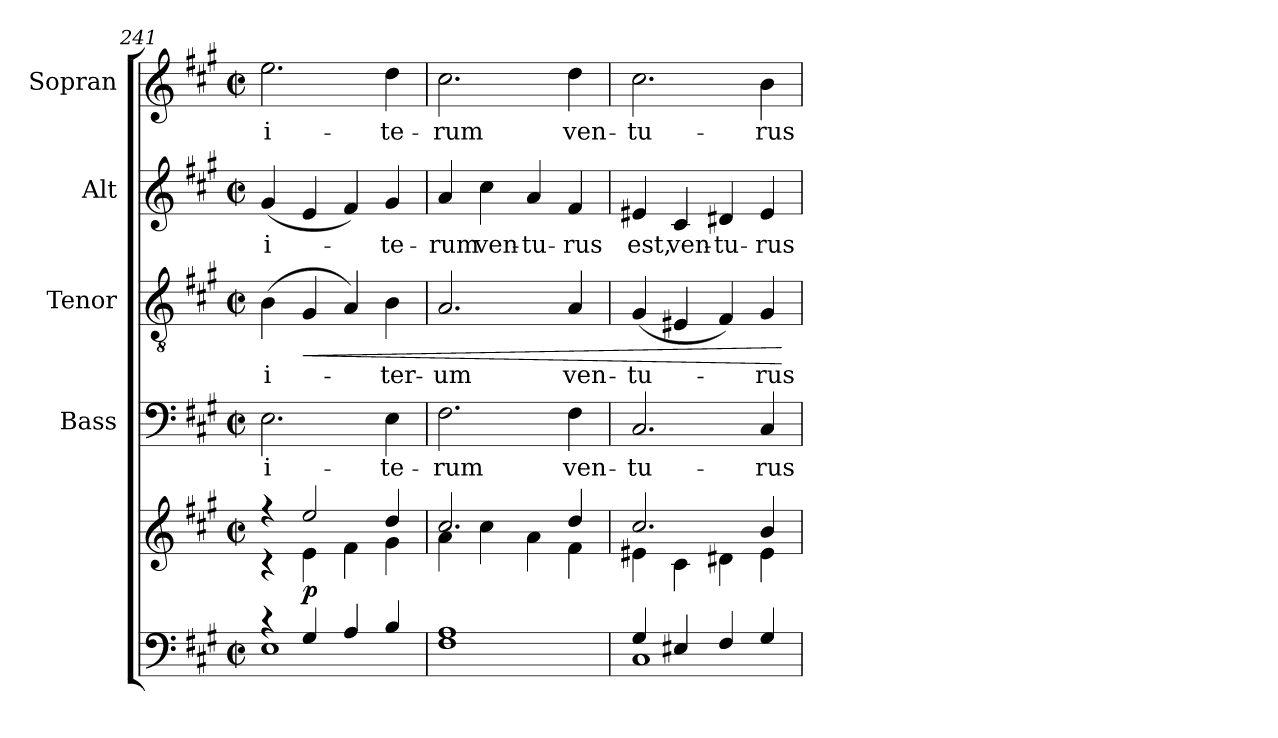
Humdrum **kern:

**kern	**kern	**dynam	**kern	**text	**kern	**text	**dynam	**kern	**text	**kern	**text
*part5	*part5	*part5	*part4	*part4	*part3	*part3	*part3	*part2	*part2	*part1	*part1
*staff6	*staff5	*staff5/6	*staff4	*staff4	*staff3	*staff3	*staff3	*staff2	*staff2	*staff1	*staff1
*	*	*	*I"Bass	*	*I"Tenor	*	*	*I"Alt	*	*I"Sopran	*
*	*	*	*I'B.	*	*I'T.	*	*	*I'A.	*	*I'S.	*
*clefF4	*clefG2	*	*clefF4	*	*clefGv2	*	*	*clefG2	*	*clefG2	*
*k[f#c#g#]	*k[f#c#g#]	*	*k[f#c#g#]	*	*k[f#c#g#]	*	*	*k[f#c#g#]	*	*k[f#c#g#]	*
*A:	*A:	*	*A:	*	*A:	*	*	*A:	*	*A:	*
*M2/2	*M2/2	*	*M2/2	*	*M2/2	*	*	*M2/2	*	*M2/2	*
*met(c|)	*met(c|)	*	*met(c|)	*	*met(c|)	*	*	*met(c|)	*	*met(c|)	*
=241	=241	=241	=241	=241	=241	=241	=241	=241	=241	=241	=241
*^	*^	*	*	*	*	*	*	*	*	*	*
!	!	!	!	!	!	!LO:LY:b	!	!LO:LY:b	!	!	!LO:LY:b	!	!LO:LY:b
4rc	1E	4r	4r	.	2.E\	i-	(>4B\	i-	.	(<4g#/	i-	2.ee\	i-
!	!	!	!	!LO:DY:b	!	!	!	!	!LO:HP:b	!	!	!	!
4G#/	.	2ee/	4e\	p	.	.	4G#/	.	<	4e/	.	.	.
4A/	.	.	4f#\	.	.	.	4A/)	.	.	4f#/)	.	.	.
!	!	!	!	!	!	!LO:LY:b	!	!LO:LY:b	!	!	!LO:LY:b	!	!LO:LY:b
4B/	.	4dd/	4g#\	.	4E\	-te-	4B\	-ter-	.	4g#/	-te-	4dd\	-te-
=242	=242	=242	=242	=242	=242	=242	=242	=242	=242	=242	=242	=242	=242
!	!	!	!	!	!	!LO:LY:b	!	!LO:LY:b	!	!	!LO:LY:b	!	!LO:LY:b
1A	1F#	2.cc#/	4a\	.	2.F#\	-rum	2.A/	-um	.	4a/	-rum	2.cc#\	-rum
!	!	!	!	!	!	!	!	!	!	!	!LO:LY:b	!	!
.	.	.	4cc#\	.	.	.	.	.	.	4cc#\	ven-	.	.
!	!	!	!	!	!	!	!	!	!	!	!LO:LY:b	!	!
.	.	.	4a\	.	.	.	.	.	.	4a/	-tu-	.	.
!	!	!	!	!	!	!LO:LY:b	!	!LO:LY:b	!	!	!LO:LY:b	!	!LO:LY:b
.	.	4dd/	4f#\	.	4F#\	ven-	4A/	ven-	.	4f#/	-rus	4dd\	ven-
=243	=243	=243	=243	=243	=243	=243	=243	=243	=243	=243	=243	=243	=243
!	!	!	!	!	!	!LO:LY:b	!	!LO:LY:b	!	!	!LO:LY:b	!	!LO:LY:b
4G#/	1C#	2.cc#/	4e#X\	.	2.C#/	-tu-	(<4G#/	-tu-	.	4e#X/	est,	2.cc#\	-tu-
!	!	!	!	!	!	!	!	!	!	!	!LO:LY:b	!	!
4E#X/	.	.	4c#\	.	.	.	4E#X/	.	.	4c#/	ven-	.	.
!	!	!	!	!	!	!	!	!	!	!	!LO:LY:b	!	!
4F#/	.	.	4d#X\	.	.	.	4F#/)	.	.	4d#X/	-tu-	.	.
!	!	!	!	!	!	!LO:LY:b	!	!LO:LY:b	!	!	!LO:LY:b	!	!LO:LY:b
4G#/	.	4b/	4e#\	.	4C#/	-rus	4G#/	-rus	.	4e#/	-rus	4b\	-rus
*v	*v	*	*	*	*	*	*	*	*	*	*	*	*
*	*v	*v	*	*	*	*	*	*	*	*	*	*
.	.	.	.	.	.	.	[	.	.	.	.
=	=	=	=	=	=	=	=	=	=	=	=
*-	*-	*-	*-	*-	*-	*-	*-	*-	*-	*-	*-
